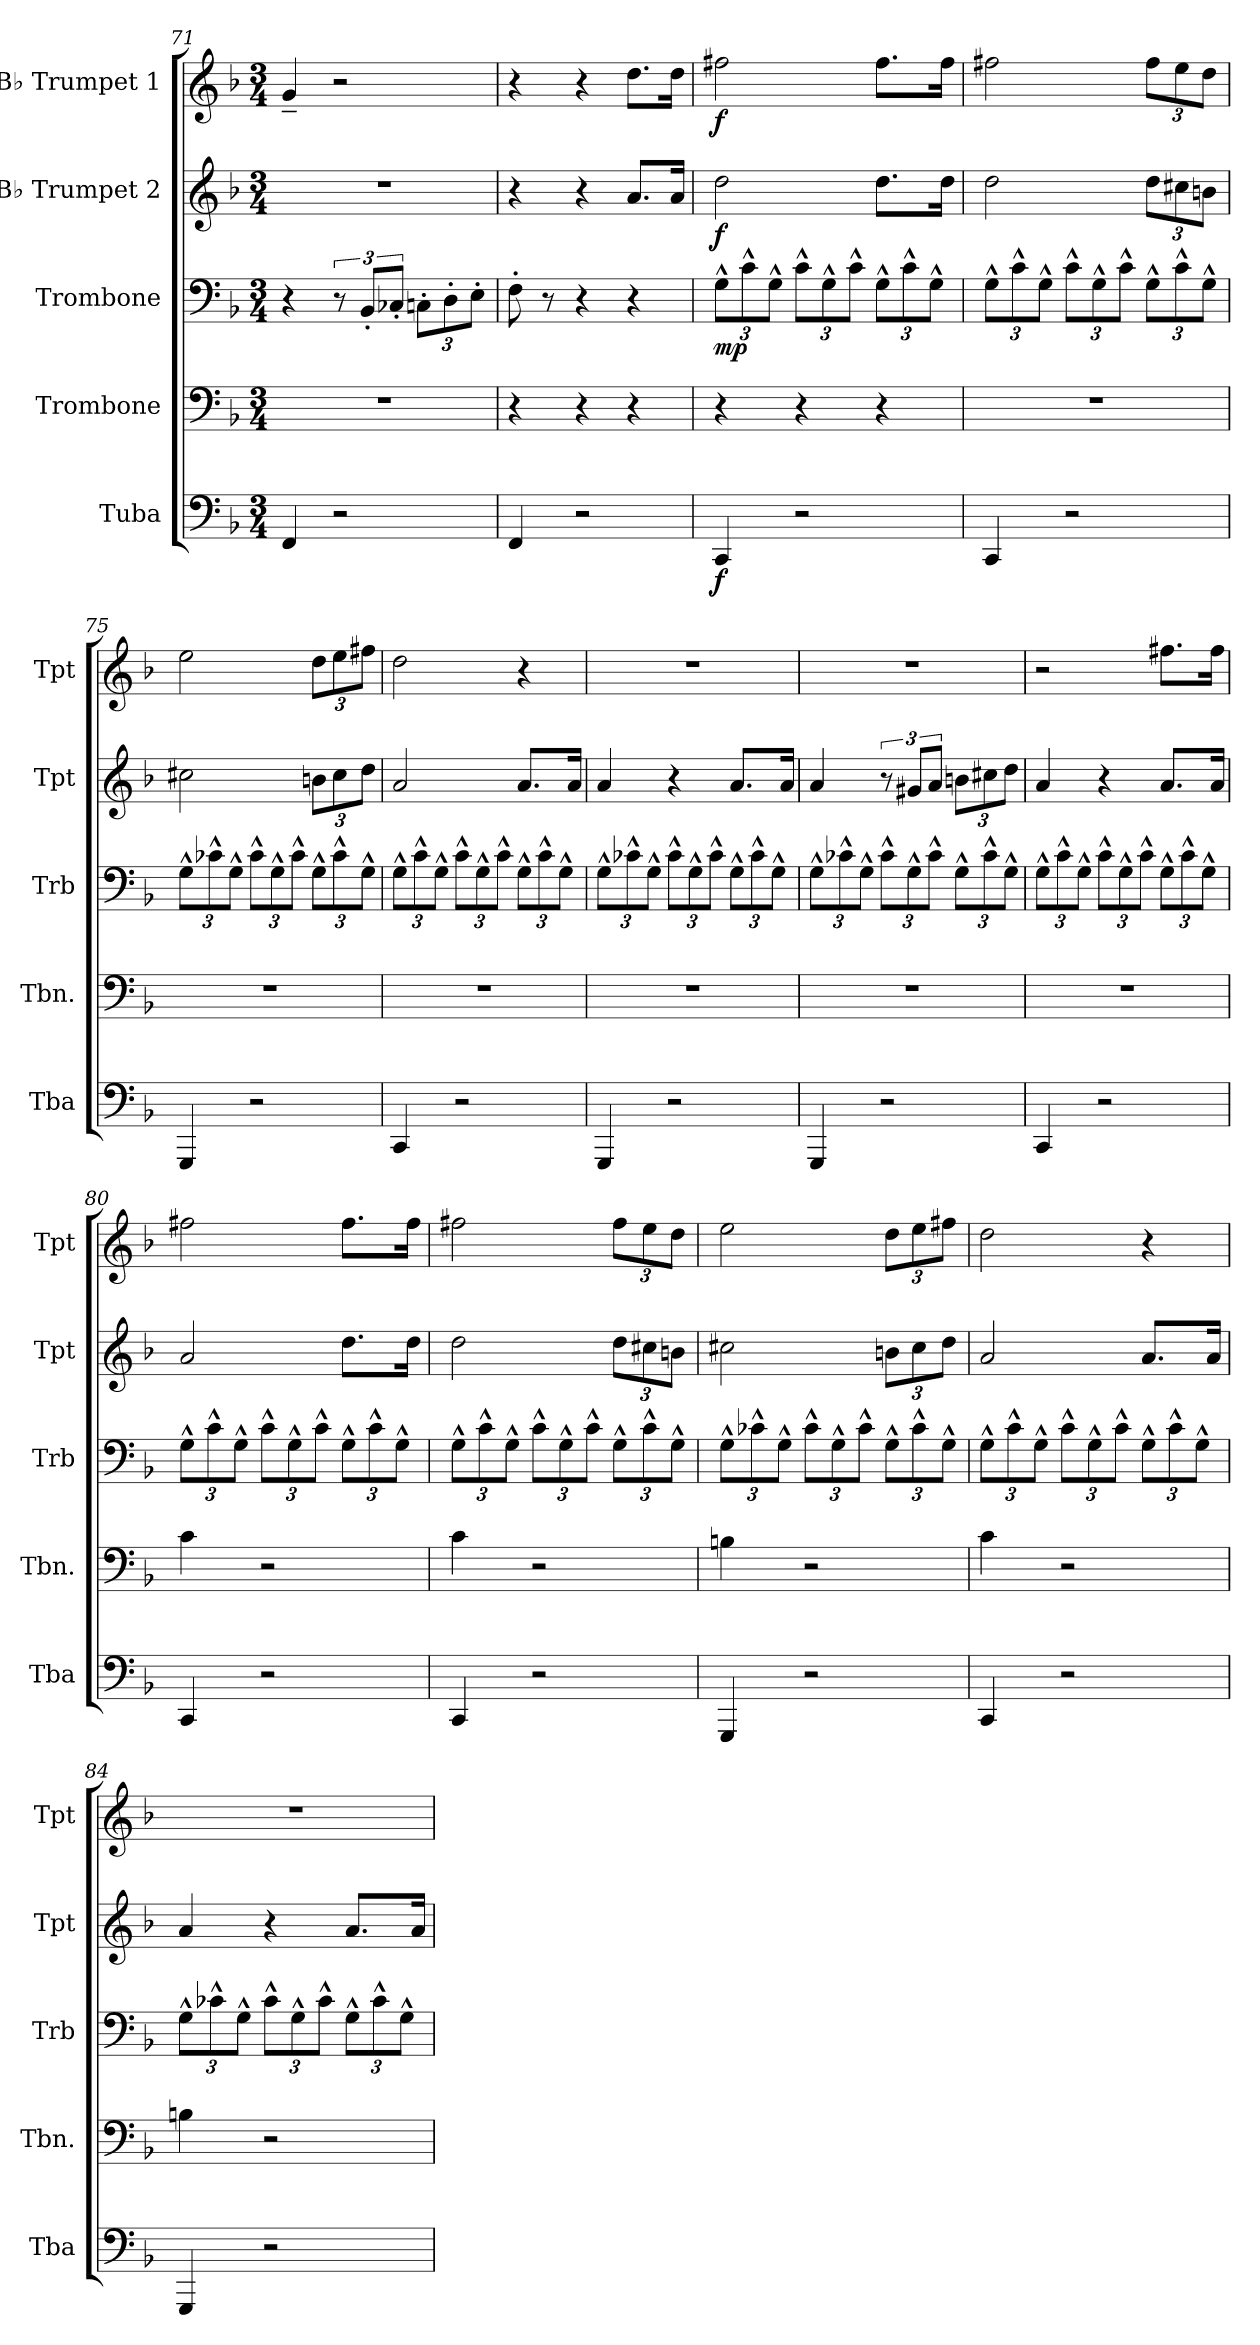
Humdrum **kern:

**kern	**dynam	**kern	**kern	**dynam	**kern	**dynam	**kern	**dynam
*part5	*part5	*part4	*part3	*part3	*part2	*part2	*part1	*part1
*staff5	*staff5	*staff4	*staff3	*staff3	*staff2	*staff2	*staff1	*staff1
*I"Tuba	*	*I"Trombone	*I"Trombone	*	*I"B♭ Trumpet 2	*	*I"B♭ Trumpet 1	*
*I'Tba	*	*I'Tbn.	*I'Trb	*	*I'Tpt	*	*I'Tpt	*
*clefF4	*	*clefF4	*clefF4	*	*clefG2	*	*clefG2	*
*	*	*	*	*	*ITrd1c2	*	*ITrd1c2	*
*k[b-]	*	*k[b-]	*k[b-]	*	*k[b-e-a-]	*	*k[b-e-a-]	*
*M3/4	*	*M3/4	*M3/4	*	*M3/4	*	*M3/4	*
=71	=71	=71	=71	=71	=71	=71	=71	=71
4FF/	.	2.r	4r	.	2.r	.	4f~/	.
2r	.	.	12r	.	.	.	2r	.
.	.	.	12BB-'/L	.	.	.	.	.
.	.	.	12C-X'/J	.	.	.	.	.
*	*	*	*Xbrackettup	*	*	*	*	*
.	.	.	12Cn'\L	.	.	.	.	.
.	.	.	12D'\	.	.	.	.	.
.	.	.	12E'\J	.	.	.	.	.
!!LO:PB:g=z
=72	=72	=72	=72	=72	=72	=72	=72	=72
4FF/	.	4r	8F'\	.	4r	.	4r	.
.	.	.	8r	.	.	.	.	.
2r	.	4r	4r	.	4r	.	4r	.
.	.	4r	4r	.	8.g/L	.	8.cc\L	.
.	.	.	.	.	16g/Jk	.	16cc\Jk	.
=73	=73	=73	=73	=73	=73	=73	=73	=73
!	!LO:DY:b	!	!	!LO:DY:b	!	!LO:DY:b	!	!LO:DY:b
4CC/	f	4r	12G^^\L	mp	2cc\	f	2een\	f
.	.	.	12c^^\	.	.	.	.	.
.	.	.	12G^^\J	.	.	.	.	.
2r	.	4r	12c^^\L	.	.	.	.	.
.	.	.	12G^^\	.	.	.	.	.
.	.	.	12c^^\J	.	.	.	.	.
.	.	4r	12G^^\L	.	8.cc\L	.	8.ee\L	.
.	.	.	12c^^\	.	.	.	.	.
.	.	.	12G^^\J	.	.	.	.	.
.	.	.	.	.	16cc\Jk	.	16ee\Jk	.
=74	=74	=74	=74	=74	=74	=74	=74	=74
4CC/	.	2.r	12G^^\L	.	2cc\	.	2een\	.
.	.	.	12c^^\	.	.	.	.	.
.	.	.	12G^^\J	.	.	.	.	.
2r	.	.	12c^^\L	.	.	.	.	.
.	.	.	12G^^\	.	.	.	.	.
.	.	.	12c^^\J	.	.	.	.	.
*	*	*	*	*	*Xbrackettup	*	*Xbrackettup	*
.	.	.	12G^^\L	.	12cc\L	.	12ee\L	.
.	.	.	12c^^\	.	12bn\	.	12dd\	.
.	.	.	12G^^\J	.	12an\J	.	12cc\J	.
=75	=75	=75	=75	=75	=75	=75	=75	=75
4GGG/	.	2.r	12G^^\L	.	2bn\	.	2dd\	.
.	.	.	12c-X^^\	.	.	.	.	.
.	.	.	12G^^\J	.	.	.	.	.
2r	.	.	12c-^^\L	.	.	.	.	.
.	.	.	12G^^\	.	.	.	.	.
.	.	.	12c-^^\J	.	.	.	.	.
.	.	.	12G^^\L	.	12an\L	.	12cc\L	.
.	.	.	12c-^^\	.	12b\	.	12dd\	.
.	.	.	12G^^\J	.	12cc\J	.	12een\J	.
!!LO:LB:g=z
=76	=76	=76	=76	=76	=76	=76	=76	=76
4CC/	.	2.r	12G^^\L	.	2g/	.	2cc\	.
.	.	.	12c^^\	.	.	.	.	.
.	.	.	12G^^\J	.	.	.	.	.
2r	.	.	12c^^\L	.	.	.	.	.
.	.	.	12G^^\	.	.	.	.	.
.	.	.	12c^^\J	.	.	.	.	.
.	.	.	12G^^\L	.	8.g/L	.	4r	.
.	.	.	12c^^\	.	.	.	.	.
.	.	.	12G^^\J	.	.	.	.	.
.	.	.	.	.	16g/Jk	.	.	.
=77	=77	=77	=77	=77	=77	=77	=77	=77
4GGG/	.	2.r	12G^^\L	.	4g/	.	2.r	.
.	.	.	12c-X^^\	.	.	.	.	.
.	.	.	12G^^\J	.	.	.	.	.
2r	.	.	12c-^^\L	.	4r	.	.	.
.	.	.	12G^^\	.	.	.	.	.
.	.	.	12c-^^\J	.	.	.	.	.
.	.	.	12G^^\L	.	8.g/L	.	.	.
.	.	.	12c-^^\	.	.	.	.	.
.	.	.	12G^^\J	.	.	.	.	.
.	.	.	.	.	16g/Jk	.	.	.
=78	=78	=78	=78	=78	=78	=78	=78	=78
4GGG/	.	2.r	12G^^\L	.	4g/	.	2.r	.
.	.	.	12c-X^^\	.	.	.	.	.
.	.	.	12G^^\J	.	.	.	.	.
*	*	*	*	*	*brackettup	*	*	*
2r	.	.	12c-^^\L	.	12r	.	.	.
.	.	.	12G^^\	.	12f#X/L	.	.	.
.	.	.	12c-^^\J	.	12g/J	.	.	.
*	*	*	*	*	*Xbrackettup	*	*	*
.	.	.	12G^^\L	.	12an\L	.	.	.
.	.	.	12c-^^\	.	12bn\	.	.	.
.	.	.	12G^^\J	.	12cc\J	.	.	.
=79	=79	=79	=79	=79	=79	=79	=79	=79
4CC/	.	2.r	12G^^\L	.	4g/	.	2r	.
.	.	.	12c^^\	.	.	.	.	.
.	.	.	12G^^\J	.	.	.	.	.
2r	.	.	12c^^\L	.	4r	.	.	.
.	.	.	12G^^\	.	.	.	.	.
.	.	.	12c^^\J	.	.	.	.	.
.	.	.	12G^^\L	.	8.g/L	.	8.een\L	.
.	.	.	12c^^\	.	.	.	.	.
.	.	.	12G^^\J	.	.	.	.	.
.	.	.	.	.	16g/Jk	.	16ee\Jk	.
!!LO:PB:g=z
=80	=80	=80	=80	=80	=80	=80	=80	=80
4CC/	.	4c\	12G^^\L	.	2g/	.	2een\	.
.	.	.	12c^^\	.	.	.	.	.
.	.	.	12G^^\J	.	.	.	.	.
2r	.	2r	12c^^\L	.	.	.	.	.
.	.	.	12G^^\	.	.	.	.	.
.	.	.	12c^^\J	.	.	.	.	.
.	.	.	12G^^\L	.	8.cc\L	.	8.ee\L	.
.	.	.	12c^^\	.	.	.	.	.
.	.	.	12G^^\J	.	.	.	.	.
.	.	.	.	.	16cc\Jk	.	16ee\Jk	.
=81	=81	=81	=81	=81	=81	=81	=81	=81
4CC/	.	4c\	12G^^\L	.	2cc\	.	2een\	.
.	.	.	12c^^\	.	.	.	.	.
.	.	.	12G^^\J	.	.	.	.	.
2r	.	2r	12c^^\L	.	.	.	.	.
.	.	.	12G^^\	.	.	.	.	.
.	.	.	12c^^\J	.	.	.	.	.
.	.	.	12G^^\L	.	12cc\L	.	12ee\L	.
.	.	.	12c^^\	.	12bn\	.	12dd\	.
.	.	.	12G^^\J	.	12an\J	.	12cc\J	.
=82	=82	=82	=82	=82	=82	=82	=82	=82
4GGG/	.	4Bn\	12G^^\L	.	2bn\	.	2dd\	.
.	.	.	12c-X^^\	.	.	.	.	.
.	.	.	12G^^\J	.	.	.	.	.
2r	.	2r	12c-^^\L	.	.	.	.	.
.	.	.	12G^^\	.	.	.	.	.
.	.	.	12c-^^\J	.	.	.	.	.
.	.	.	12G^^\L	.	12an\L	.	12cc\L	.
.	.	.	12c-^^\	.	12b\	.	12dd\	.
.	.	.	12G^^\J	.	12cc\J	.	12een\J	.
=83	=83	=83	=83	=83	=83	=83	=83	=83
4CC/	.	4c\	12G^^\L	.	2g/	.	2cc\	.
.	.	.	12c^^\	.	.	.	.	.
.	.	.	12G^^\J	.	.	.	.	.
2r	.	2r	12c^^\L	.	.	.	.	.
.	.	.	12G^^\	.	.	.	.	.
.	.	.	12c^^\J	.	.	.	.	.
.	.	.	12G^^\L	.	8.g/L	.	4r	.
.	.	.	12c^^\	.	.	.	.	.
.	.	.	12G^^\J	.	.	.	.	.
.	.	.	.	.	16g/Jk	.	.	.
!!LO:LB:g=z
=84	=84	=84	=84	=84	=84	=84	=84	=84
4GGG/	.	4Bn\	12G^^\L	.	4g/	.	2.r	.
.	.	.	12c-X^^\	.	.	.	.	.
.	.	.	12G^^\J	.	.	.	.	.
2r	.	2r	12c-^^\L	.	4r	.	.	.
.	.	.	12G^^\	.	.	.	.	.
.	.	.	12c-^^\J	.	.	.	.	.
.	.	.	12G^^\L	.	8.g/L	.	.	.
.	.	.	12c-^^\	.	.	.	.	.
.	.	.	12G^^\J	.	.	.	.	.
.	.	.	.	.	16g/Jk	.	.	.
=	=	=	=	=	=	=	=	=
*-	*-	*-	*-	*-	*-	*-	*-	*-
